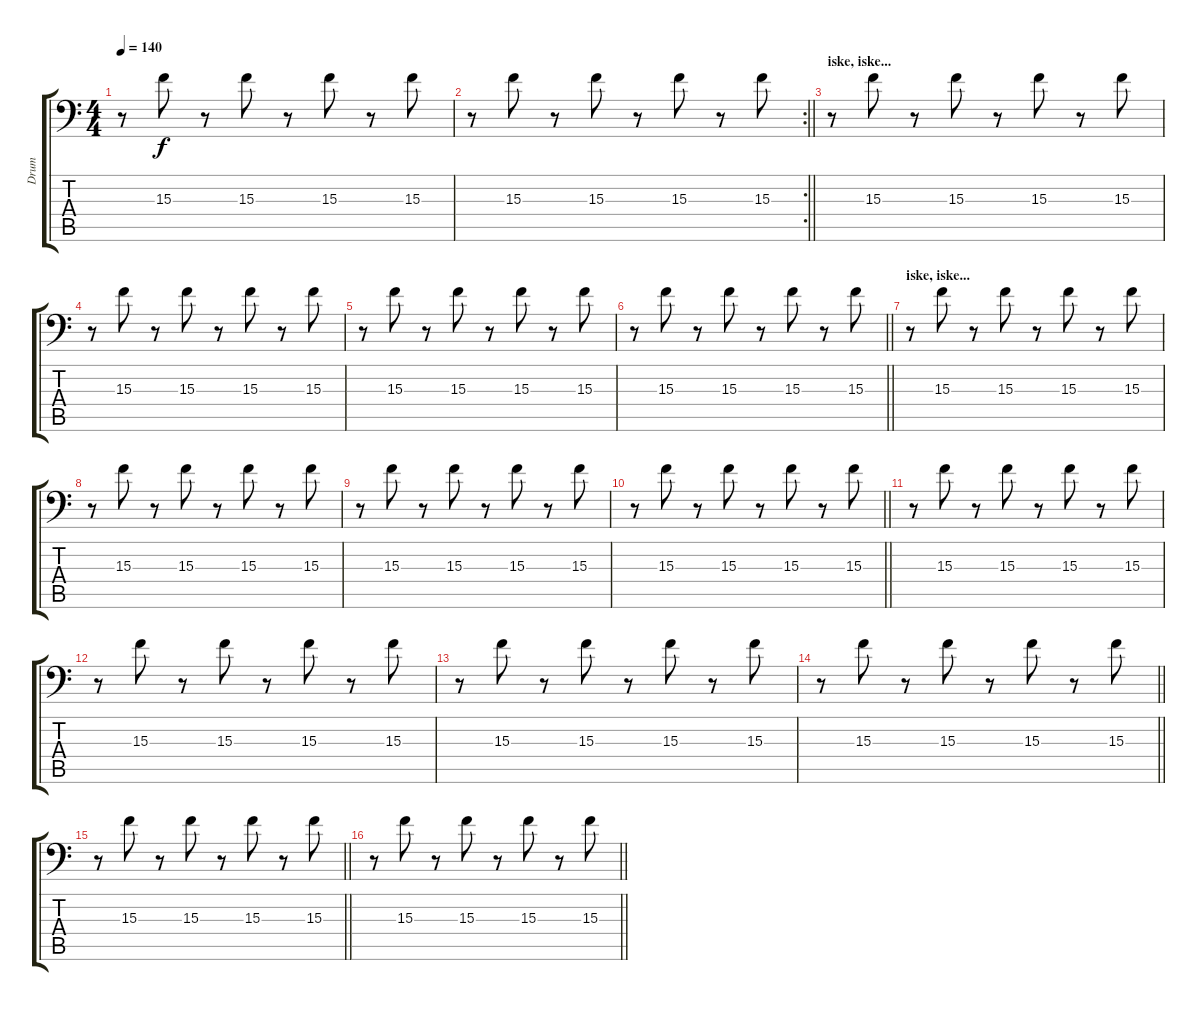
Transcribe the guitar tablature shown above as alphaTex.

\track ("Drum" "Drum") {instrument taikodrum}
\staff {score tabs}
\tuning (B3 Gb3 D3 A2 E2 A1) {hide}
\ts (4 4)
\tempo 140
\clef f4
\ks c
r.8{dy f} 15.3.8 r.8 15.3.8 r.8 15.3.8 r.8 15.3.8 |
\rc 2
\barLineRight lightlight
r.8 15.3.8 r.8 15.3.8 r.8 15.3.8 r.8 15.3.8 |
\section ("" "iske, iske...")
r.8{volume 7} 15.3.8 r.8 15.3.8 r.8 15.3.8 r.8 15.3.8 |
r.8 15.3.8 r.8 15.3.8 r.8 15.3.8 r.8 15.3.8 |
r.8 15.3.8 r.8 15.3.8 r.8 15.3.8 r.8 15.3.8 |
\barLineRight lightlight
r.8 15.3.8 r.8 15.3.8 r.8 15.3.8 r.8 15.3.8 |
\section ("" "iske, iske...")
r.8 15.3.8 r.8 15.3.8 r.8 15.3.8 r.8 15.3.8 |
r.8 15.3.8 r.8 15.3.8 r.8 15.3.8 r.8 15.3.8 |
r.8 15.3.8 r.8 15.3.8 r.8 15.3.8 r.8 15.3.8 |
\barLineRight lightlight
r.8 15.3.8 r.8 15.3.8 r.8 15.3.8 r.8 15.3.8 |
\section ("" "")
r.8{volume 4} 15.3.8 r.8 15.3.8 r.8 15.3.8 r.8 15.3.8 |
r.8 15.3.8 r.8 15.3.8 r.8 15.3.8 r.8 15.3.8 |
r.8 15.3.8 r.8 15.3.8 r.8 15.3.8 r.8 15.3.8 |
\barLineRight lightlight
r.8 15.3.8 r.8 15.3.8 r.8 15.3.8 r.8 15.3.8 |
\barLineRight lightlight
r.8 15.3.8 r.8 15.3.8 r.8 15.3.8 r.8 15.3.8 |
\section ("" "")
\barLineRight lightlight
r.8 15.3.8 r.8 15.3.8 r.8 15.3.8 r.8 15.3.8
